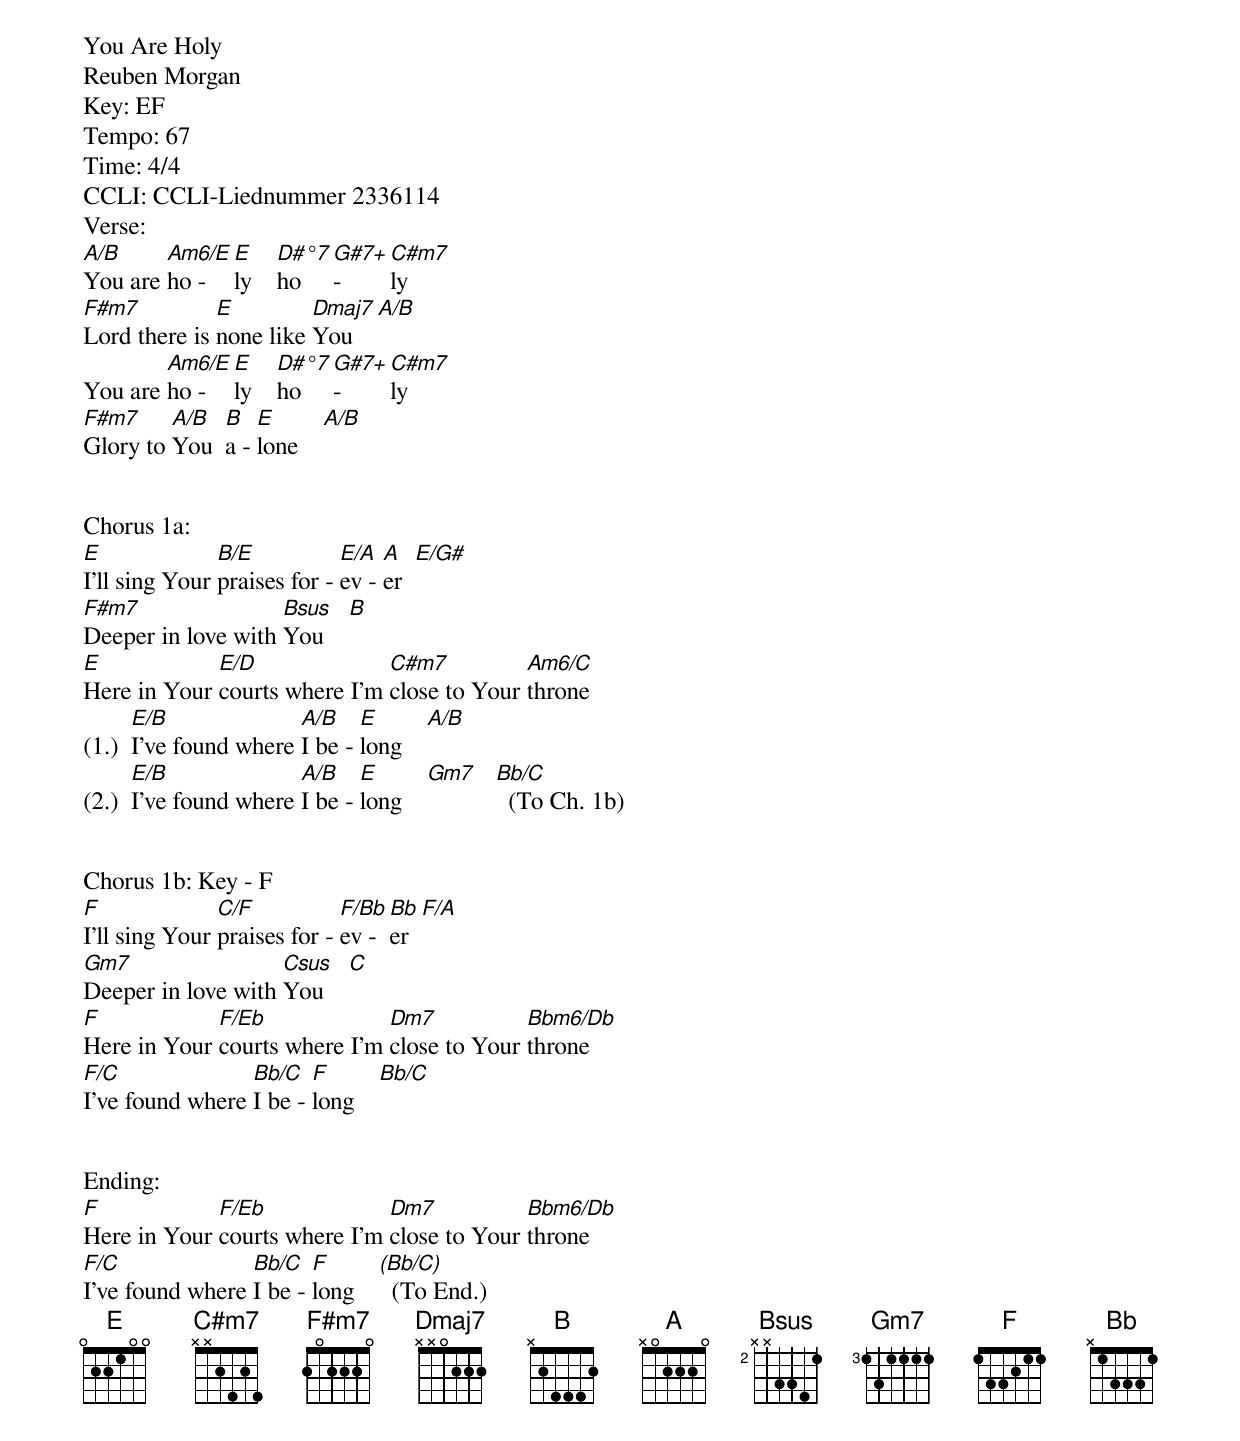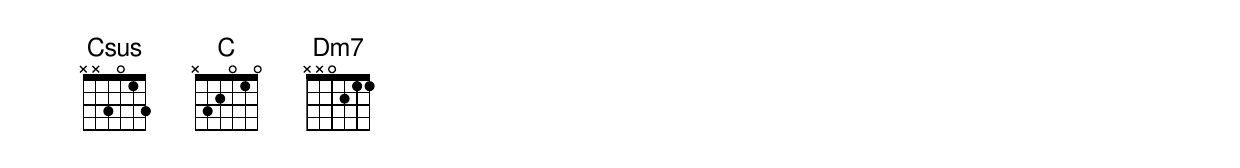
You Are Holy
Reuben Morgan
Key: EF
Tempo: 67
Time: 4/4
CCLI: CCLI-Liednummer 2336114
Verse:
[A/B]You are [Am6/E]ho - [E]ly    [D#°7]ho  [G#7+]-  [C#m7]ly
[F#m7]Lord there is [E]none like [Dmaj7]You    [A/B]
You are [Am6/E]ho - [E]ly    [D#°7]ho  [G#7+]-  [C#m7]ly
[F#m7]Glory to [A/B]You  [B]a - [E]lone    [A/B]


Chorus 1a:
[E]I'll sing Your [B/E]praises for - [E/A]ev - [A]er  [E/G#]
[F#m7]Deeper in love with [Bsus]You    [B]
[E]Here in Your [E/D]courts where I'm [C#m7]close to Your [Am6/C]throne
(1.)  [E/B]I've found where [A/B]I be - [E]long    [A/B]
(2.)  [E/B]I've found where [A/B]I be - [E]long    [Gm7]   [Bb/C]  (To Ch. 1b)


Chorus 1b: Key - F
[F]I'll sing Your [C/F]praises for - [F/Bb]ev - [Bb]er  [F/A]
[Gm7]Deeper in love with [Csus]You    [C]
[F]Here in Your [F/Eb]courts where I'm [Dm7]close to Your [Bbm6/Db]throne
[F/C]I've found where [Bb/C]I be - [F]long    [Bb/C]


Ending:
[F]Here in Your [F/Eb]courts where I'm [Dm7]close to Your [Bbm6/Db]throne
[F/C]I've found where [Bb/C]I be - [F]long    [(Bb/C)]  (To End.)
